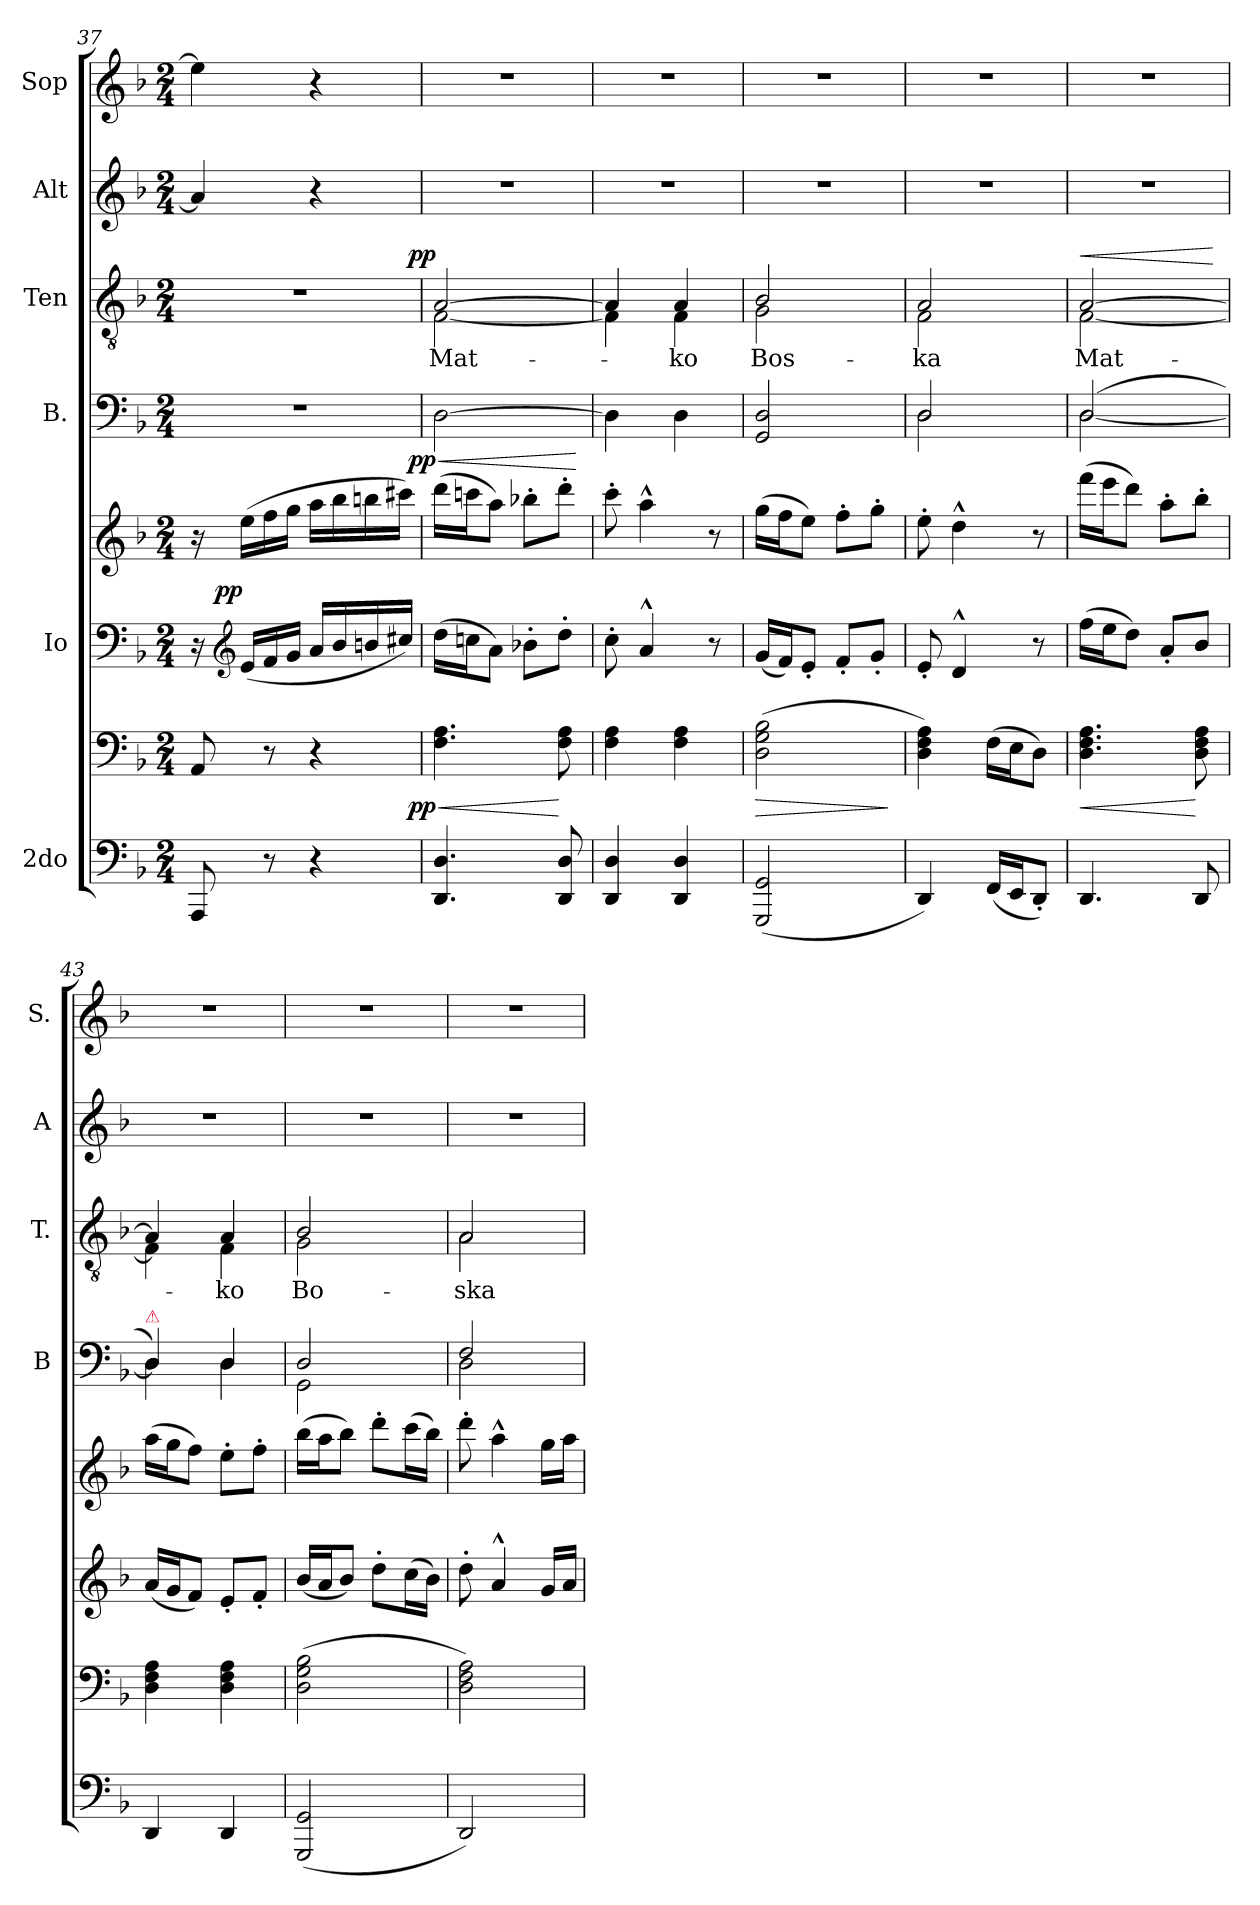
**kern	**kern	**dynam	**kern	**kern	**dynam	**kern	**dynam	**kern	**text	**dynam	**kern	**kern
*part6	*part6	*part6	*part5	*part5	*part5	*part4	*part4	*part3	*part3	*part3	*part2	*part1
*staff8	*staff7	*staff7/8	*staff6	*staff5	*staff5/6	*staff4	*staff4	*staff3	*staff3	*staff3	*staff2	*staff1
*I"2do	*	*	*I"Io	*	*	*I"B.	*	*I"Ten	*	*	*I"Alt	*I"Sop
*	*	*	*	*	*	*I'B	*	*I'T.	*	*	*I'A	*I'S.
*clefF4	*clefF4	*	*clefF4	*clefG2	*	*clefF4	*	*clefGv2	*	*	*clefG2	*clefG2
*k[b-]	*k[b-]	*	*k[b-]	*k[b-]	*	*k[b-]	*	*k[b-]	*	*	*k[b-]	*k[b-]
*d:	*d:	*	*d:	*d:	*	*d:	*	*d:	*	*	*d:	*d:
*M2/4	*M2/4	*	*M2/4	*M2/4	*	*M2/4	*	*M2/4	*	*	*M2/4	*M2/4
=37	=37	=37	=37	=37	=37	=37	=37	=37	=37	=37	=37	=37
8AAA/	8AA/	.	16r	16r	.	2r	.	2r	.	.	4a/]	4ee\]
*	*	*	*clefG2	*	*	*	*	*	*	*	*	*
!	!	!	!	!	!LO:DY:rj	!	!	!	!	!	!	!
.	.	.	(16e/LL	(16ee\LL	pp	.	.	.	.	.	.	.
8r	8r	.	16f/	16ff\	.	.	.	.	.	.	.	.
.	.	.	16g/JJ	16gg\JJ	.	.	.	.	.	.	.	.
4r	4r	.	16a/LL	16aa\LL	.	.	.	.	.	.	4r	4r
.	.	.	16b-/	16bb-\	.	.	.	.	.	.	.	.
.	.	.	16bn/	16bbn\	.	.	.	.	.	.	.	.
.	.	.	16cc#X/JJ)	16ccc#X\JJ)	.	.	.	.	.	.	.	.
=38	=38	=38	=38	=38	=38	=38	=38	=38	=38	=38	=38	=38
!	!	!LO:DY:n=1:rj	!	!	!	!	!LO:HP:b	!	!	!	!	!
*	*	*	*	*	*	*	*	*^	*	*	*	*
!	!	!	!	!	!	!	!LO:DY:n=1:b:rj	!	!	!	!LO:DY:a:rj	!	!
4.DD/ 4.D/	4.F\ 4.A\	< pp	(16dd\LL	(16ddd\LL	.	[2D\	< pp	[2A/	[2F\	Mat-	pp	2r	2r
.	.	.	16ccn\J	16cccn\J	.	.	.	.	.	.	.	.	.
.	.	.	8a\J)	8aa\J)	.	.	.	.	.	.	.	.	.
.	.	.	8b-X'\L	8bb-X'\L	.	.	.	.	.	.	.	.	.
8DD/ 8D/	8F\ 8A\	[	8dd'\J	8ddd'\J	.	.	.	.	.	.	.	.	.
*	*	*	*	*	*	*	*	*v	*v	*	*	*	*
.	.	.	.	.	.	.	[	.	.	.	.	.
=39	=39	=39	=39	=39	=39	=39	=39	=39	=39	=39	=39	=39
*	*	*	*	*	*	*	*	*^	*	*	*	*
4DD/ 4D/	4F\ 4A\	.	8cc'\	8ccc'\	.	4D\]	.	4A/]	4F\]	.	.	2r	2r
.	.	.	4a^^/	4aa^^\	.	.	.	.	.	.	.	.	.
4DD/ 4D/	4F\ 4A\	.	.	.	.	4D\	.	4A/	4F\	-ko	.	.	.
.	.	.	8r	8r	.	.	.	.	.	.	.	.	.
=40	=40	=40	=40	=40	=40	=40	=40	=40	=40	=40	=40	=40	=40
(2GGG/ 2GG/	(2D\ 2G\ 2B-\	>	(16g/LL	(16gg\LL	.	2GG/ 2D/	.	2B-/	2G\	Bos-	.	2r	2r
.	.	.	16f/J)	16ff\J	.	.	.	.	.	.	.	.	.
.	.	.	8e'/J	8ee\J)	.	.	.	.	.	.	.	.	.
.	.	.	8f'/L	8ff'\L	.	.	.	.	.	.	.	.	.
.	.	.	8g'/J	8gg'\J	.	.	.	.	.	.	.	.	.
*	*	*	*	*	*	*	*	*v	*v	*	*	*	*
.	.	]	.	.	.	.	.	.	.	.	.	.
=41	=41	=41	=41	=41	=41	=41	=41	=41	=41	=41	=41	=41
*	*	*	*	*	*	*^	*	*^	*	*	*	*
4DD/)	4D\ 4F\ 4A\)	.	8e'/	8ee'\	.	2D/	2D\	.	2A/	2F\	-ka	.	2r	2r
.	.	.	4d^^/	4dd^^\	.	.	.	.	.	.	.	.	.	.
(16FF/LL	(16F\LL	.	.	.	.	.	.	.	.	.	.	.	.	.
16EE/J	16E\J	.	.	.	.	.	.	.	.	.	.	.	.	.
8DD'/J)	8D\J)	.	8r	8r	.	.	.	.	.	.	.	.	.	.
=42	=42	=42	=42	=42	=42	=42	=42	=42	=42	=42	=42	=42	=42	=42
!	!	!	!	!	!	!	!	!	!	!	!	!LO:HP:a	!	!
4.DD/	4.D\ 4.F\ 4.A\	<	(16ff\LL	(16fff\LL	.	(2D/	[2D\	.	[2A/	[2F\	Mat-	<	2r	2r
.	.	.	16ee\J	16eee\J	.	.	.	.	.	.	.	.	.	.
.	.	.	8dd\J)	8ddd\J)	.	.	.	.	.	.	.	.	.	.
.	.	.	8a'/L	8aa'\L	.	.	.	.	.	.	.	.	.	.
8DD/	8D\ 8F\ 8A\	[	8b-/J	8bb-'\J	.	.	.	.	.	.	.	.	.	.
*	*	*	*	*	*	*v	*v	*	*	*	*	*	*	*
*	*	*	*	*	*	*	*	*v	*v	*	*	*	*
.	.	.	.	.	.	.	.	.	.	[	.	.
=43	=43	=43	=43	=43	=43	=43	=43	=43	=43	=43	=43	=43
*	*	*	*	*	*	*^	*	*^	*	*	*	*
!	!	!	!	!	!	!LO:TX:a:color=crimson:t=⚠	!	!	!	!	!	!	!	!
4DD/	4D\ 4F\ 4A\	.	(16a/LL	(16aa\LL	.	4D/)	4D\]	.	4A/]	4F\]	.	.	2r	2r
.	.	.	16g/J	16gg\J	.	.	.	.	.	.	.	.	.	.
.	.	.	8f/J)	8ff\J)	.	.	.	.	.	.	.	.	.	.
4DD/	4D\ 4F\ 4A\	.	8e'/L	8ee'\L	.	4D/	4D\	.	4A/	4F\	-ko	.	.	.
.	.	.	8f'/J	8ff'\J	.	.	.	.	.	.	.	.	.	.
=44	=44	=44	=44	=44	=44	=44	=44	=44	=44	=44	=44	=44	=44	=44
(2GGG/ 2GG/	(2D\ 2G\ 2B-\	.	(16b-/LL	(16bb-\LL	.	2D/	2GG\	.	2B-/	2G\	Bo-	.	2r	2r
.	.	.	16a/J	16aa\J	.	.	.	.	.	.	.	.	.	.
.	.	.	8b-/J)	8bb-\J)	.	.	.	.	.	.	.	.	.	.
.	.	.	8dd'\L	8ddd'\L	.	.	.	.	.	.	.	.	.	.
.	.	.	(16cc\L	(16ccc\L	.	.	.	.	.	.	.	.	.	.
.	.	.	16b-\JJ)	16bb-\JJ)	.	.	.	.	.	.	.	.	.	.
=45	=45	=45	=45	=45	=45	=45	=45	=45	=45	=45	=45	=45	=45	=45
2DD/)	2D\ 2F\ 2A\)	.	8dd'\	8ddd'\	.	2F/	2D\	.	2A/	2A\	-ska	.	2r	2r
.	.	.	4a^^/	4aa^^\	.	.	.	.	.	.	.	.	.	.
.	.	.	16g/LL	16gg\LL	.	.	.	.	.	.	.	.	.	.
.	.	.	16a/JJ	16aa\JJ	.	.	.	.	.	.	.	.	.	.
*	*	*	*	*	*	*v	*v	*	*	*	*	*	*	*
*	*	*	*	*	*	*	*	*v	*v	*	*	*	*
=	=	=	=	=	=	=	=	=	=	=	=	=
*-	*-	*-	*-	*-	*-	*-	*-	*-	*-	*-	*-	*-
